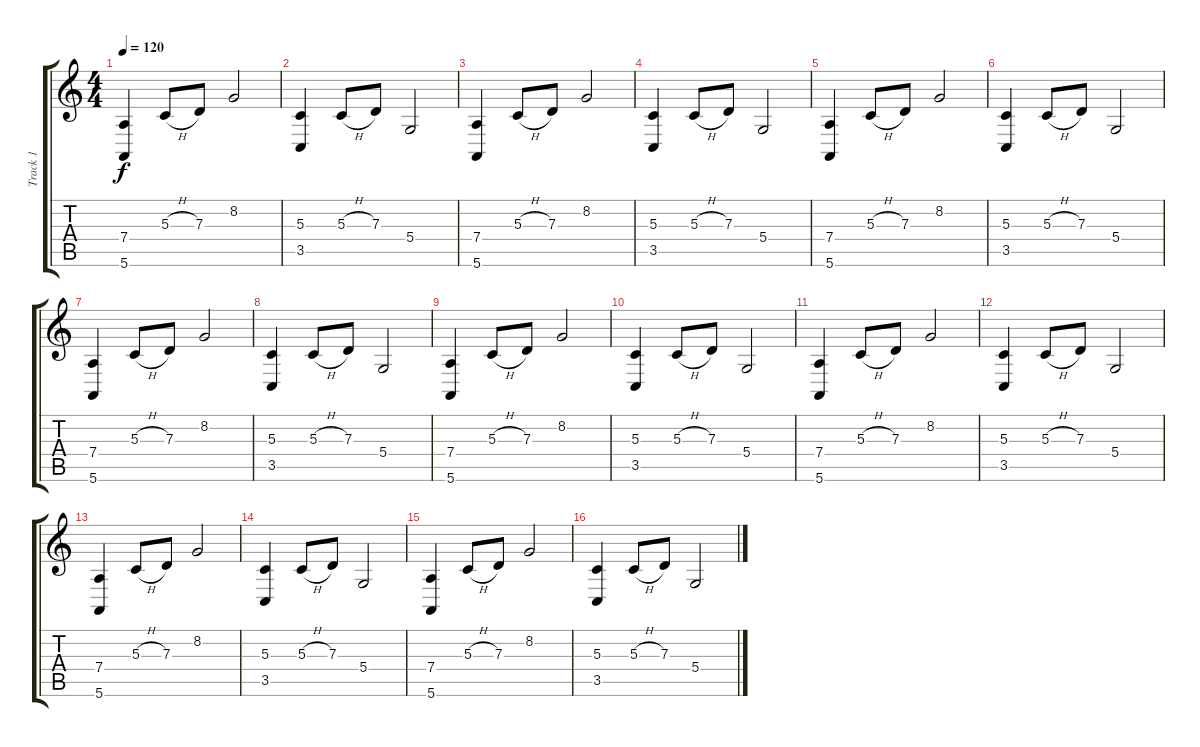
\track ("Track 1" "Track 1") {instrument fx8scifi}
\staff {score tabs}
\tuning (E4 B3 G3 D3 A2 E2) {hide}
\ts (4 4)
\tempo 120
\clef g2
\ks c
(7.4 5.6).4{dy f instrument fx8scifi} 5.3{h}.8 7.3.8 8.2.2 |
(5.3 3.5).4 5.3{h}.8 7.3.8 5.4.2 |
(7.4 5.6).4 5.3{h}.8 7.3.8 8.2.2 |
(5.3 3.5).4 5.3{h}.8 7.3.8 5.4.2 |
(7.4 5.6).4 5.3{h}.8 7.3.8 8.2.2 |
(5.3 3.5).4 5.3{h}.8 7.3.8 5.4.2 |
(7.4 5.6).4 5.3{h}.8 7.3.8 8.2.2 |
(5.3 3.5).4 5.3{h}.8 7.3.8 5.4.2 |
(7.4 5.6).4 5.3{h}.8 7.3.8 8.2.2 |
(5.3 3.5).4 5.3{h}.8 7.3.8 5.4.2 |
(7.4 5.6).4 5.3{h}.8 7.3.8 8.2.2 |
(5.3 3.5).4 5.3{h}.8 7.3.8 5.4.2 |
(7.4 5.6).4 5.3{h}.8 7.3.8 8.2.2 |
(5.3 3.5).4 5.3{h}.8 7.3.8 5.4.2 |
(7.4 5.6).4 5.3{h}.8 7.3.8 8.2.2 |
(5.3 3.5).4 5.3{h}.8 7.3.8 5.4.2
